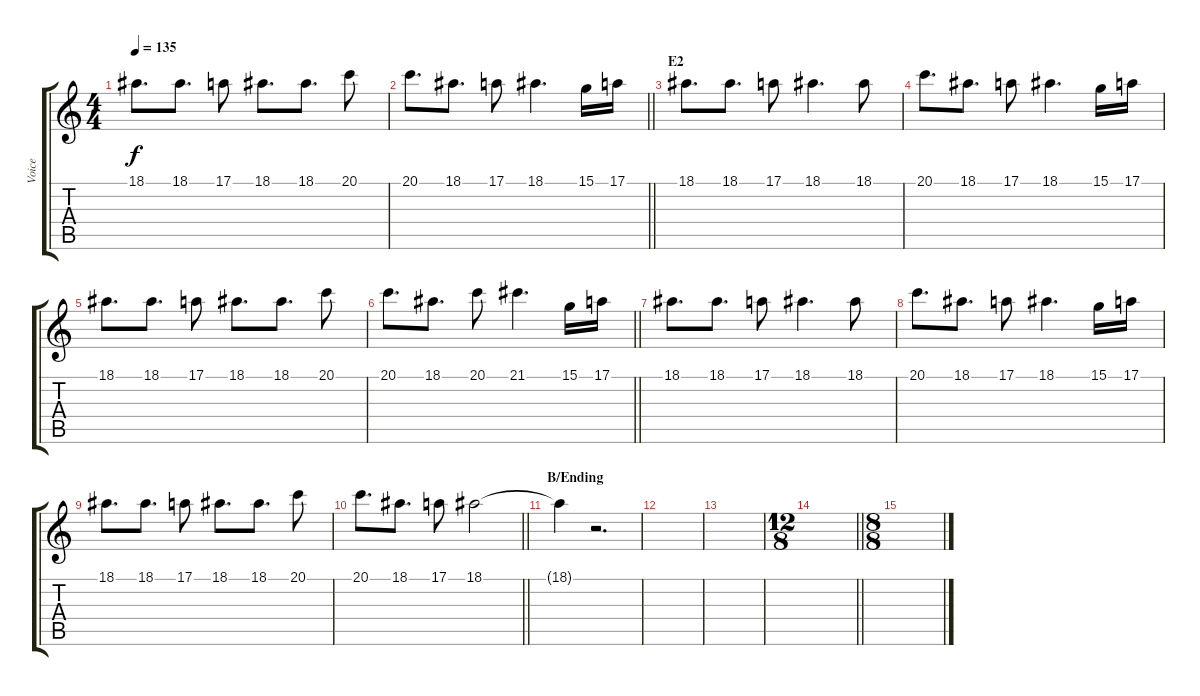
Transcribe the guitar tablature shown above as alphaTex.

\track ("Voice" "Voice") {instrument fx5brightness}
\staff {score tabs}
\tuning (E4 B3 G3 D3 A2 E2) {hide}
\ts (4 4)
\tempo 135
\clef g2
\ks c
18.1.8{d dy f} 18.1.8{d} 17.1.8 18.1.8{d} 18.1.8{d} 20.1.8 |
\barLineRight lightlight
20.1.8{d} 18.1.8{d} 17.1.8 18.1.4{d} 15.1.16 17.1.16 |
\section ("" "E2")
18.1.8{d} 18.1.8{d} 17.1.8 18.1.4{d} 18.1.8 |
20.1.8{d} 18.1.8{d} 17.1.8 18.1.4{d} 15.1.16 17.1.16 |
18.1.8{d} 18.1.8{d} 17.1.8 18.1.8{d} 18.1.8{d} 20.1.8 |
\barLineRight lightlight
20.1.8{d} 18.1.8{d} 20.1.8 21.1.4{d} 15.1.16 17.1.16 |
18.1.8{d} 18.1.8{d} 17.1.8 18.1.4{d} 18.1.8 |
20.1.8{d} 18.1.8{d} 17.1.8 18.1.4{d} 15.1.16 17.1.16 |
18.1.8{d} 18.1.8{d} 17.1.8 18.1.8{d} 18.1.8{d} 20.1.8 |
\barLineRight lightlight
20.1.8{d} 18.1.8{d} 17.1.8 18.1.2 |
\section ("" "B/Ending")
18.1{t}.4 r.2{d} |
|
|
\ts (12 8)
\barLineRight lightlight
|
\ts (8 8)
